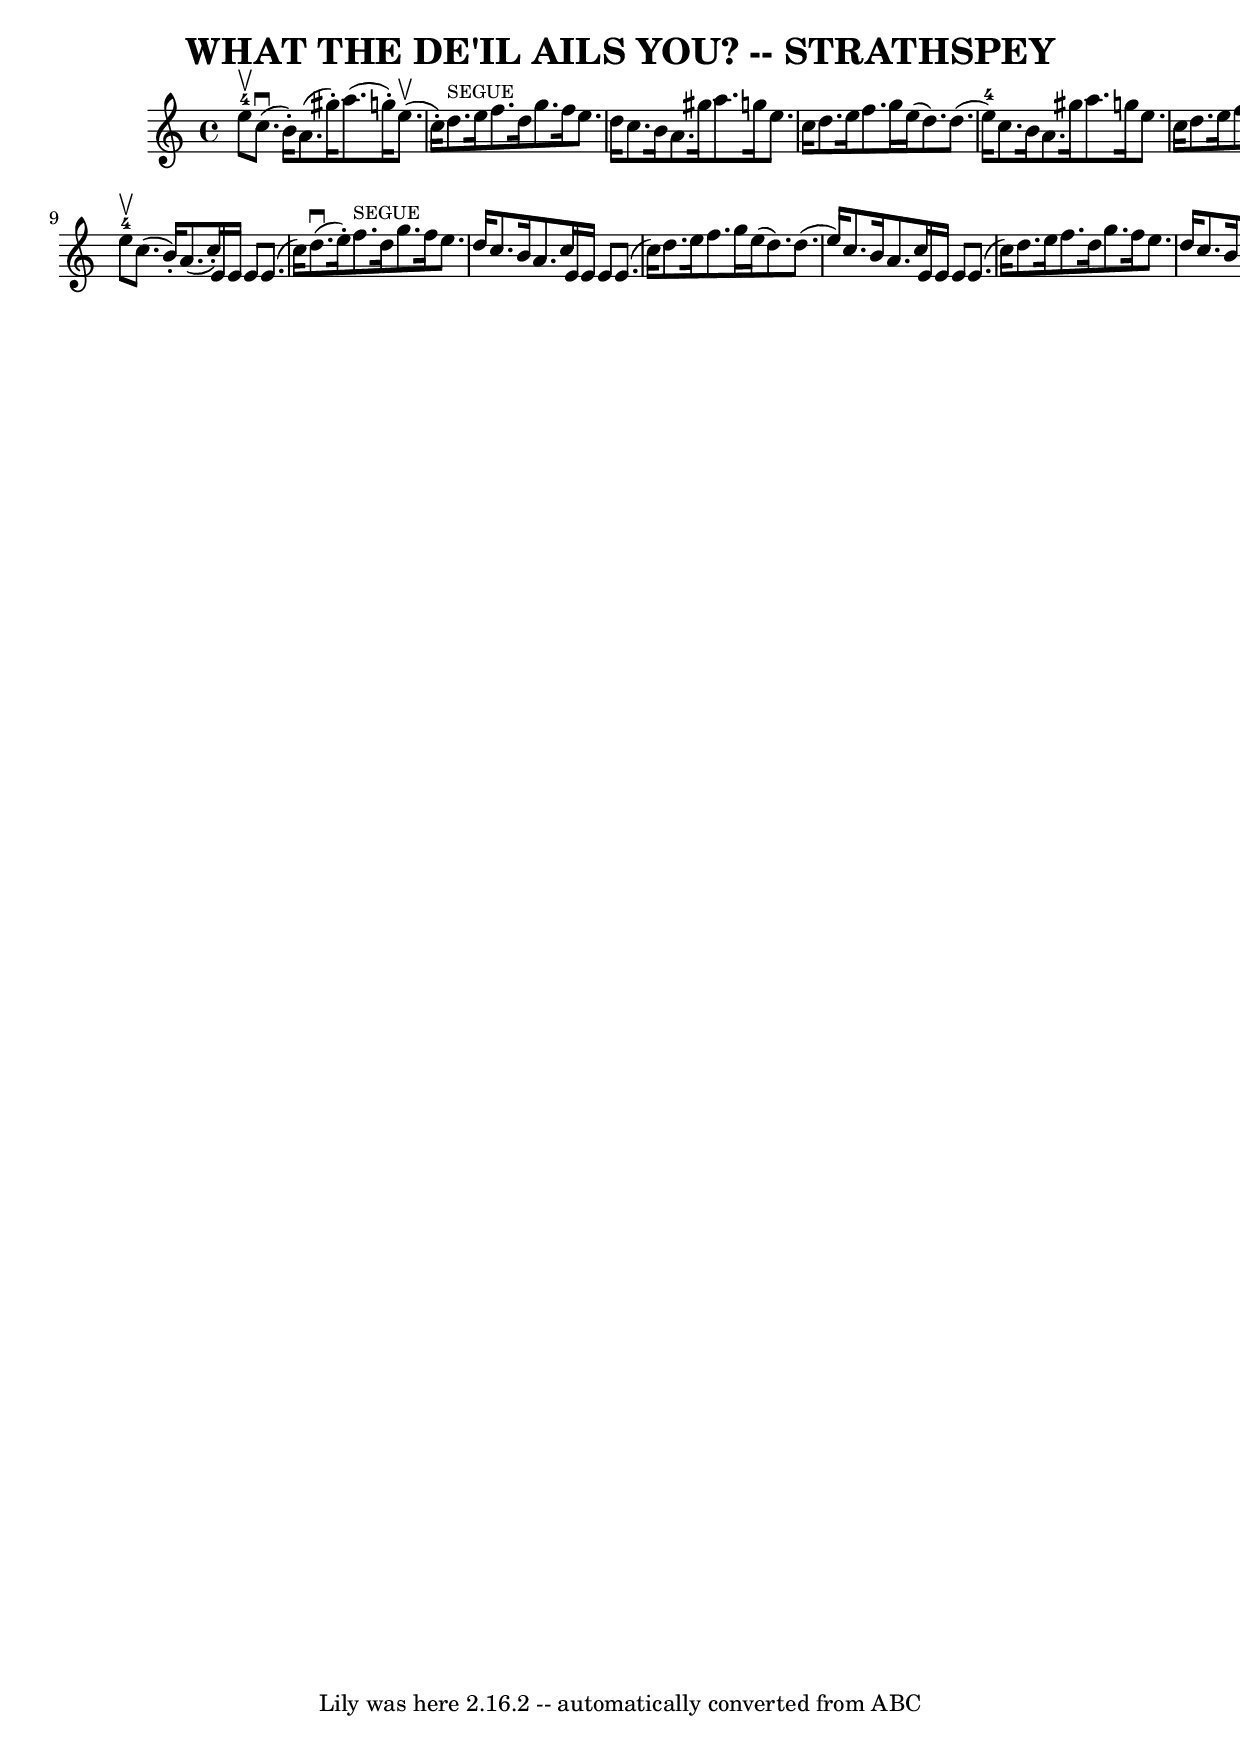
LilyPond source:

\version "2.16.2"
\include "Mammoth.ily"
\header {
  %% book = "Ryan's Mammoth Collection of Fiddle Tunes"
 composer = ""
 crossRefNumber = "1"
 footnotes = ""
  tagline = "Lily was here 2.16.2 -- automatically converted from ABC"
  title = "WHAT THE DE'IL AILS YOU? -- STRATHSPEY"

}
voicedefault =  {


  \override Staff.TimeSignature #'style = #'C
  \time 4/4 
  \key a \minor e''8-4^\upbow    |
 c''8. (^\downbow b'16-.) a'8. (gs''16-.) a''8. (g''!16-.) e''8. (^\upbow c''16-.)    |
 d''8.^\segue e''16 f''8. d''16 g''8. f''16 e''8. d''16     |
 c''8. b'16 a'8. gs''16 a''8. g''!16 e''8. c''16     |
 d''8. e''16 f''8. g''16 e''16 (d''8.) d''8. (e''16-4)    |
 c''8. b'16 a'8. gs''16 a''8. g''!16 e''8. c''16      |
 d''8. e''16 f''8. d''16 g''8. f''16 e''8. d''16  |
 c''8. b'16 a'8. gs''16 a''8. g''!16 e''8. c''16     |
 d''8. e''16 f''8. g''16 e''16 (c''8.) c''8    \bar "|." e''8-4^\upbow    |
 c''8. (b'16-.) a'8. (c''16-.) e'16 e'16 e'8 e'8. (c''16)    |
  
 d''8. (^\downbow e''16-.) f''8.^\segue d''16 g''8. f''16 e''8. d''16     |
 c''8. b'16 a'8. c''16 e'16 e'16 e'8 e'8. (c''16)    |
 d''8. e''16 f''8. g''16 e''16 (d''8.) d''8. (e''16)    |
 c''8. b'16 a'8. c''16 e'16 e'16 e'8 e'8. (c''16)    |
 d''8. e''16 f''8. d''16 g''8. f''16 e''8. d''16     |
 c''8. b'16 a'8. c''16 e'16 e'16 e'8 e'8. (c''16)     |
 d''8. e''16 f''8. g''16 e''16 (c''8.) c''8       \bar " |."   

}

\score{
  <<

    \context Staff="default"
    {
      \voicedefault 
      
    }

  >>
  \layout {
    
  }
  \midi {
  }

}
